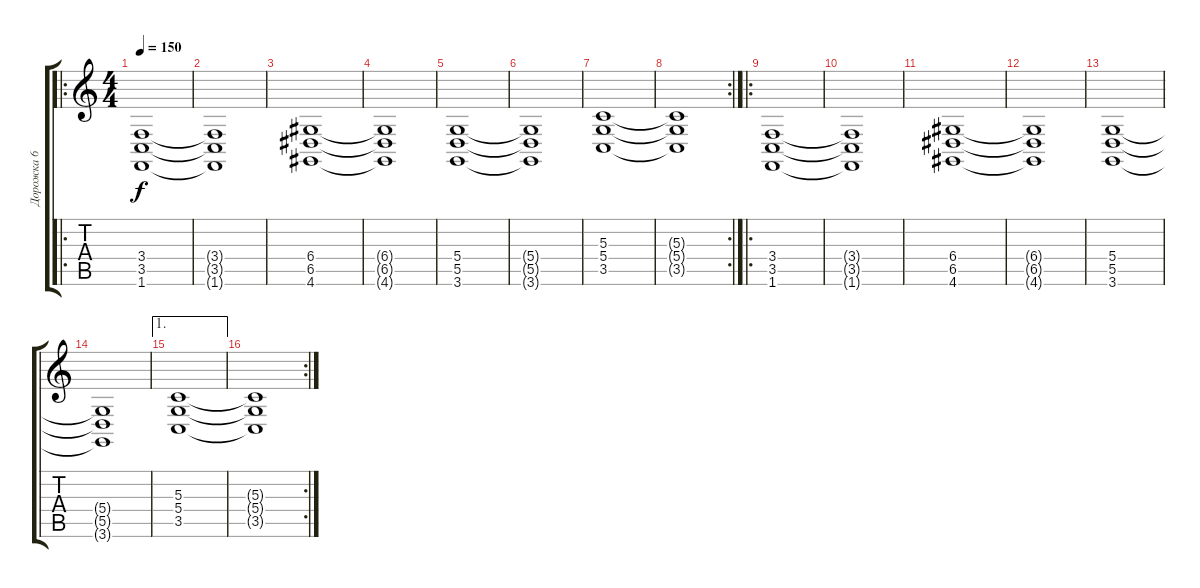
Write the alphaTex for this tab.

\track ("Дорожка 6" "Дорожка 6") {instrument acousticgrandpiano}
\staff {score tabs}
\tuning (E4 B3 G3 D3 A2 E2) {hide}
\ro
\ts (4 4)
\tempo 150
\clef g2
\ks c
(3.4 3.5 1.6).1{dy f} |
(3.4{t} 3.5{t} 1.6{t}).1 |
(6.4 6.5 4.6).1 |
(6.4{t} 6.5{t} 4.6{t}).1 |
(5.4 5.5 3.6).1 |
(5.4{t} 5.5{t} 3.6{t}).1 |
(5.3 5.4 3.5).1 |
\rc 2
(5.3{t} 5.4{t} 3.5{t}).1 |
\ro
(3.4 3.5 1.6).1 |
(3.4{t} 3.5{t} 1.6{t}).1 |
(6.4 6.5 4.6).1 |
(6.4{t} 6.5{t} 4.6{t}).1 |
(5.4 5.5 3.6).1 |
(5.4{t} 5.5{t} 3.6{t}).1 |
\ae 1
(5.3 5.4 3.5).1 |
\rc 2
(5.3{t} 5.4{t} 3.5{t}).1
